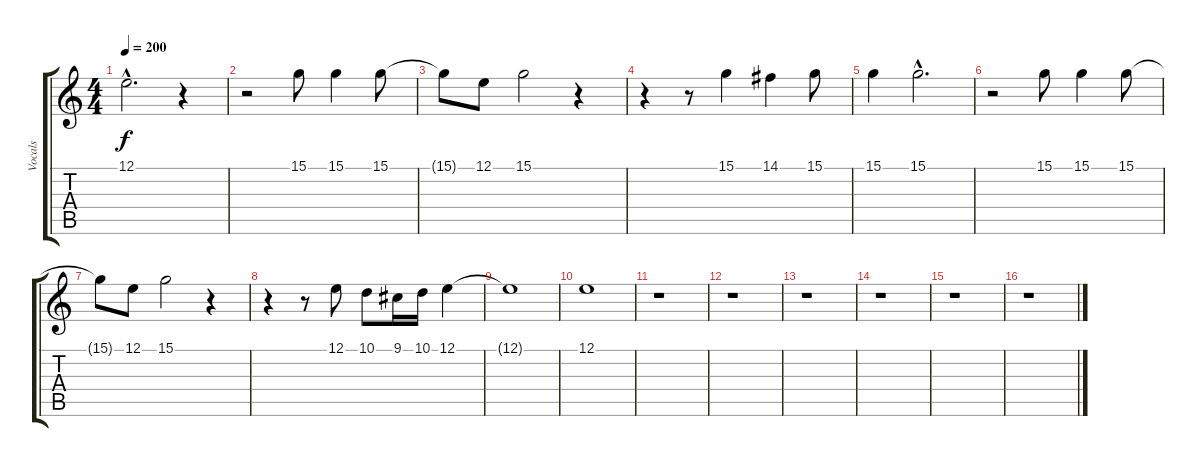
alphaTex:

\track ("Vocals" "Vocals") {instrument lead1square}
\staff {score tabs}
\tuning (E4 B3 G3 D3 A2 E2) {hide}
\ts (4 4)
\tempo 200
\clef g2
\ks c
12.1{hac t}.2{d dy f} r.4 |
r.2 15.1.8 15.1.4 15.1.8 |
15.1{t}.8 12.1.8 15.1.2 r.4 |
r.4 r.8 15.1.4 14.1.4 15.1.8 |
15.1.4 15.1{hac}.2{d} |
r.2 15.1.8 15.1.4 15.1.8 |
15.1{t}.8 12.1.8 15.1.2 r.4 |
r.4 r.8 12.1.8 10.1.8 9.1.16 10.1.16 12.1.4 |
12.1{t}.1 |
12.1.1 |
r.1 |
r.1 |
r.1 |
r.1 |
r.1 |
r.1
